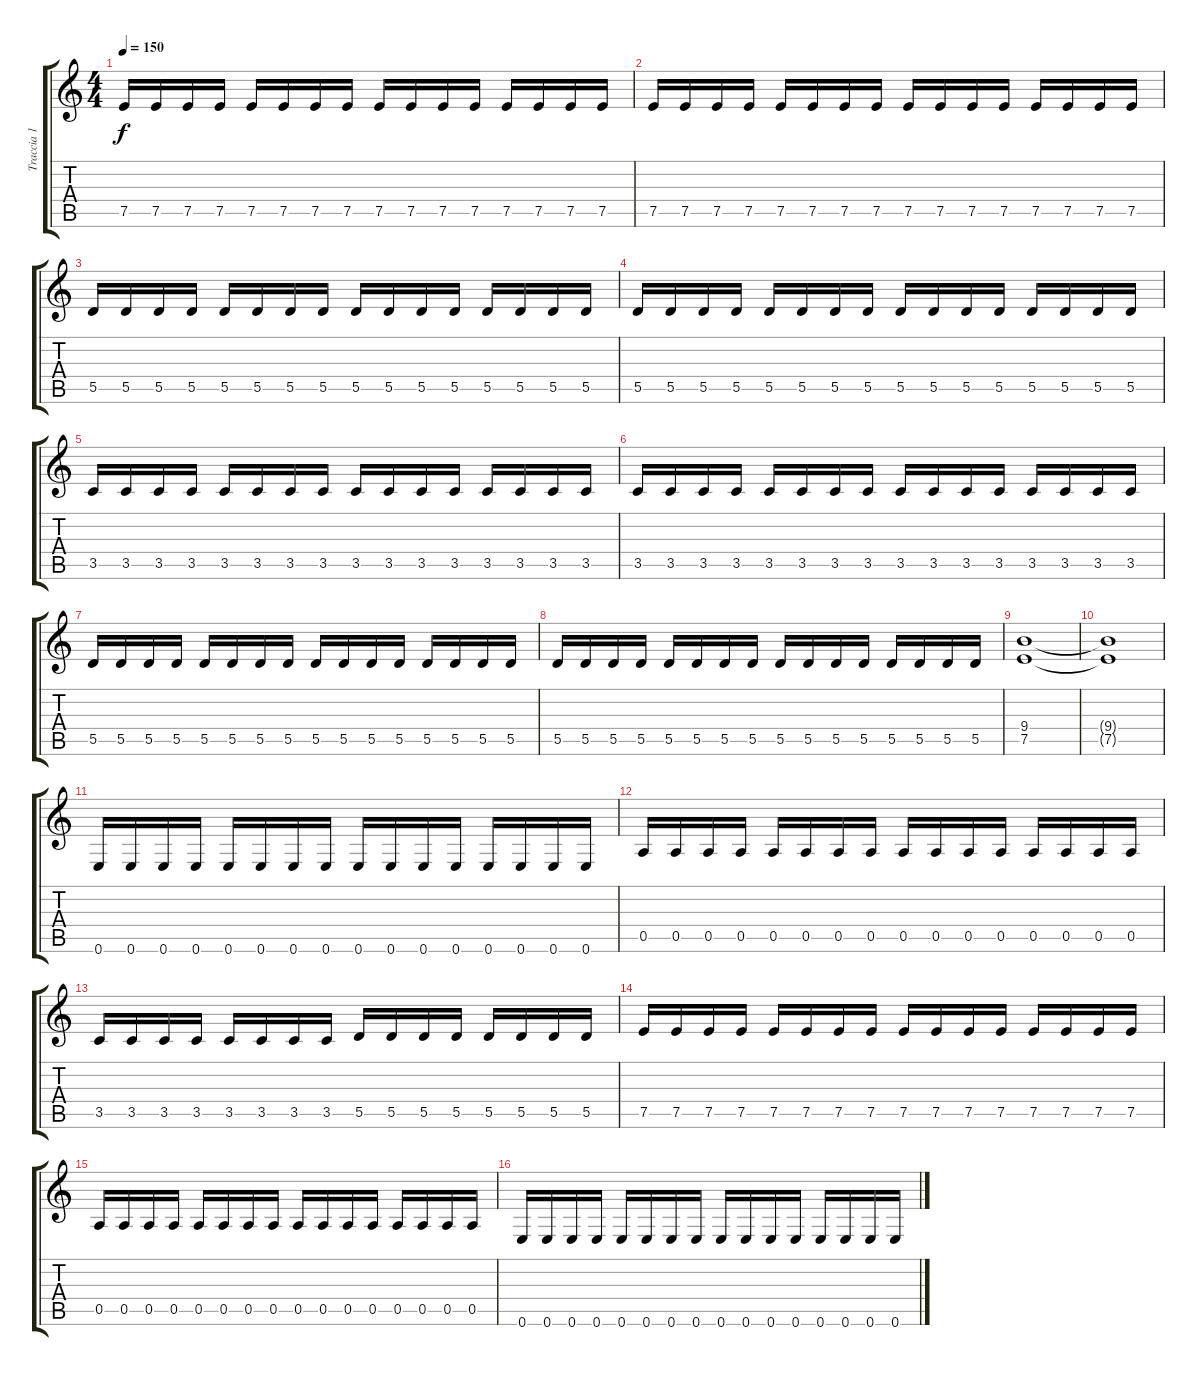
\track ("Traccia 1" "Traccia 1") {instrument distortionguitar}
\staff {score tabs}
\tuning (E4 B3 G3 D3 A2 E2) {hide}
\ts (4 4)
\tempo 150
\clef g2
\ks c
7.5.16{dy f} 7.5.16 7.5.16 7.5.16 7.5.16 7.5.16 7.5.16 7.5.16 7.5.16 7.5.16 7.5.16 7.5.16 7.5.16 7.5.16 7.5.16 7.5.16 |
7.5.16 7.5.16 7.5.16 7.5.16 7.5.16 7.5.16 7.5.16 7.5.16 7.5.16 7.5.16 7.5.16 7.5.16 7.5.16 7.5.16 7.5.16 7.5.16 |
5.5.16 5.5.16 5.5.16 5.5.16 5.5.16 5.5.16 5.5.16 5.5.16 5.5.16 5.5.16 5.5.16 5.5.16 5.5.16 5.5.16 5.5.16 5.5.16 |
5.5.16 5.5.16 5.5.16 5.5.16 5.5.16 5.5.16 5.5.16 5.5.16 5.5.16 5.5.16 5.5.16 5.5.16 5.5.16 5.5.16 5.5.16 5.5.16 |
3.5.16 3.5.16 3.5.16 3.5.16 3.5.16 3.5.16 3.5.16 3.5.16 3.5.16 3.5.16 3.5.16 3.5.16 3.5.16 3.5.16 3.5.16 3.5.16 |
3.5.16 3.5.16 3.5.16 3.5.16 3.5.16 3.5.16 3.5.16 3.5.16 3.5.16 3.5.16 3.5.16 3.5.16 3.5.16 3.5.16 3.5.16 3.5.16 |
5.5.16 5.5.16 5.5.16 5.5.16 5.5.16 5.5.16 5.5.16 5.5.16 5.5.16 5.5.16 5.5.16 5.5.16 5.5.16 5.5.16 5.5.16 5.5.16 |
5.5.16 5.5.16 5.5.16 5.5.16 5.5.16 5.5.16 5.5.16 5.5.16 5.5.16 5.5.16 5.5.16 5.5.16 5.5.16 5.5.16 5.5.16 5.5.16 |
(9.4 7.5).1 |
(9.4{t} 7.5{t}).1 |
0.6.16 0.6.16 0.6.16 0.6.16 0.6.16 0.6.16 0.6.16 0.6.16 0.6.16 0.6.16 0.6.16 0.6.16 0.6.16 0.6.16 0.6.16 0.6.16 |
0.5.16 0.5.16 0.5.16 0.5.16 0.5.16 0.5.16 0.5.16 0.5.16 0.5.16 0.5.16 0.5.16 0.5.16 0.5.16 0.5.16 0.5.16 0.5.16 |
3.5.16 3.5.16 3.5.16 3.5.16 3.5.16 3.5.16 3.5.16 3.5.16 5.5.16 5.5.16 5.5.16 5.5.16 5.5.16 5.5.16 5.5.16 5.5.16 |
7.5.16 7.5.16 7.5.16 7.5.16 7.5.16 7.5.16 7.5.16 7.5.16 7.5.16 7.5.16 7.5.16 7.5.16 7.5.16 7.5.16 7.5.16 7.5.16 |
0.5.16 0.5.16 0.5.16 0.5.16 0.5.16 0.5.16 0.5.16 0.5.16 0.5.16 0.5.16 0.5.16 0.5.16 0.5.16 0.5.16 0.5.16 0.5.16 |
0.6.16 0.6.16 0.6.16 0.6.16 0.6.16 0.6.16 0.6.16 0.6.16 0.6.16 0.6.16 0.6.16 0.6.16 0.6.16 0.6.16 0.6.16 0.6.16
